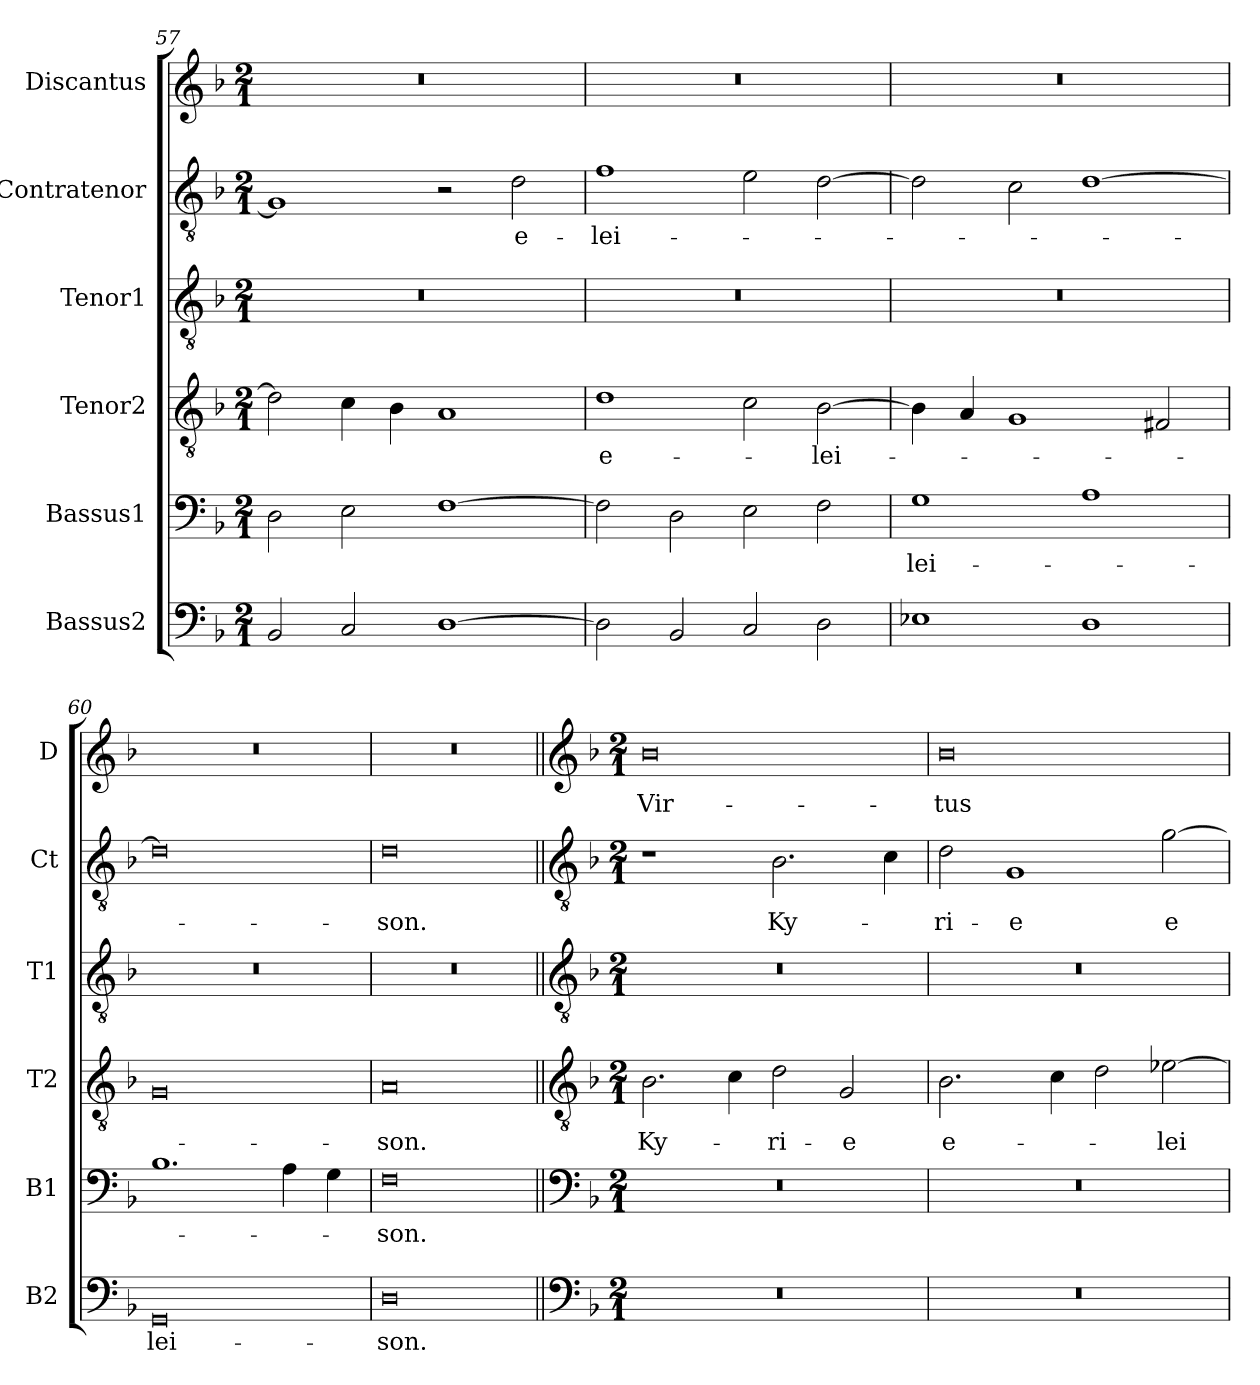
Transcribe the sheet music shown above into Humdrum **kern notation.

**kern	**text	**kern	**text	**kern	**text	**kern	**kern	**text	**kern	**text
*part6	*part6	*part5	*part5	*part4	*part4	*part3	*part2	*part2	*part1	*part1
*staff6	*staff6	*staff5	*staff5	*staff4	*staff4	*staff3	*staff2	*staff2	*staff1	*staff1
*I"Bassus2	*	*I"Bassus1	*	*I"Tenor2	*	*I"Tenor1	*I"Contratenor	*	*I"Discantus	*
*I'B2	*	*I'B1	*	*I'T2	*	*I'T1	*I'Ct	*	*I'D	*
*clefF4	*	*clefF4	*	*clefGv2	*	*clefGv2	*clefGv2	*	*clefG2	*
*k[b-]	*	*k[b-]	*	*k[b-]	*	*k[b-]	*k[b-]	*	*k[b-]	*
*M2/1	*	*M2/1	*	*M2/1	*	*M2/1	*M2/1	*	*M2/1	*
=57	=57	=57	=57	=57	=57	=57	=57	=57	=57	=57
2BB-	.	2D	.	2d]	.	0r	1G]	.	0r	.
2C	.	2E	.	4c	.	.	.	.	.	.
.	.	.	.	4B-	.	.	.	.	.	.
[1D	.	[1F	.	1A	.	.	2r	.	.	.
.	.	.	.	.	.	.	2d	-e-	.	.
=58	=58	=58	=58	=58	=58	=58	=58	=58	=58	=58
2D]	.	2F]	.	1d	-e-	0r	1f	-lei-	0r	.
2BB-	.	2D	.	.	.	.	.	.	.	.
2C	.	2E	.	2c	.	.	2e	.	.	.
2D	.	2F	.	[2B-	-lei-	.	[2d	.	.	.
=59	=59	=59	=59	=59	=59	=59	=59	=59	=59	=59
1E-X	.	1G	-lei-	4B-]	.	0r	2d]	.	0r	.
.	.	.	.	4A	.	.	.	.	.	.
.	.	.	.	1G	.	.	2c	.	.	.
1D	.	1A	.	.	.	.	[1d	.	.	.
.	.	.	.	2F#X	.	.	.	.	.	.
=60	=60	=60	=60	=60	=60	=60	=60	=60	=60	=60
0GG	-lei-	1.B-	.	0G	.	0r	0d]	.	0r	.
.	.	4A	.	.	.	.	.	.	.	.
.	.	4G	.	.	.	.	.	.	.	.
=61	=61	=61	=61	=61	=61	=61	=61	=61	=61	=61
0D	-son.	0F	-son.	0A	-son.	0r	0d	-son.	0r	.
!!LO:LB:g=z
=62||	=62||	=62||	=62||	=62||	=62||	=62||	=62||	=62||	=62||	=62||
*clefF4	*	*clefF4	*	*clefGv2	*	*clefGv2	*clefGv2	*	*clefG2	*
*k[b-]	*	*k[b-]	*	*k[b-]	*	*k[b-]	*k[b-]	*	*k[b-]	*
*M2/1	*	*M2/1	*	*M2/1	*	*M2/1	*M2/1	*	*M2/1	*
0r	.	0r	.	2.B-	Ky-	0r	1r	.	0b-	Vir-
.	.	.	.	4c	.	.	.	.	.	.
.	.	.	.	2d	-ri-	.	2.B-	Ky-	.	.
.	.	.	.	2G	-e	.	.	.	.	.
.	.	.	.	.	.	.	4c	.	.	.
=63	=63	=63	=63	=63	=63	=63	=63	=63	=63	=63
0r	.	0r	.	2.B-	e-	0r	2d	-ri-	0b-	-tus
.	.	.	.	.	.	.	1G	-e	.	.
.	.	.	.	4c	.	.	.	.	.	.
.	.	.	.	2d	.	.	.	.	.	.
.	.	.	.	[2e-X	-lei-	.	[2g	e-	.	.
=	=	=	=	=	=	=	=	=	=	=
*-	*-	*-	*-	*-	*-	*-	*-	*-	*-	*-
